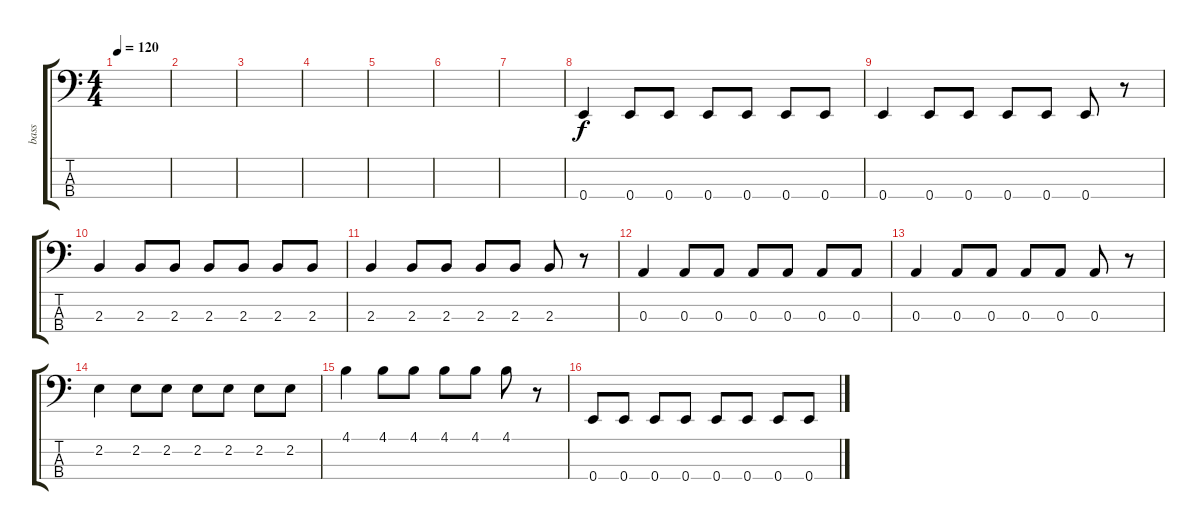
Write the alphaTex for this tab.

\track ("bass" "bass") {instrument electricbassfinger}
\staff {score tabs}
\tuning (G2 D2 A1 E1) {hide}
\ts (4 4)
\tempo 120
\clef f4
\ks c
|
|
|
|
|
|
|
0.4.4 0.4.8 0.4.8 0.4.8 0.4.8 0.4.8 0.4.8 |
0.4.4 0.4.8 0.4.8 0.4.8 0.4.8 0.4.8 r.8 |
2.3.4 2.3.8 2.3.8 2.3.8 2.3.8 2.3.8 2.3.8 |
2.3.4 2.3.8 2.3.8 2.3.8 2.3.8 2.3.8 r.8 |
0.3.4 0.3.8 0.3.8 0.3.8 0.3.8 0.3.8 0.3.8 |
0.3.4 0.3.8 0.3.8 0.3.8 0.3.8 0.3.8 r.8 |
2.2.4 2.2.8 2.2.8 2.2.8 2.2.8 2.2.8 2.2.8 |
4.1.4 4.1.8 4.1.8 4.1.8 4.1.8 4.1.8 r.8 |
0.4.8 0.4.8 0.4.8 0.4.8 0.4.8 0.4.8 0.4.8 0.4.8
